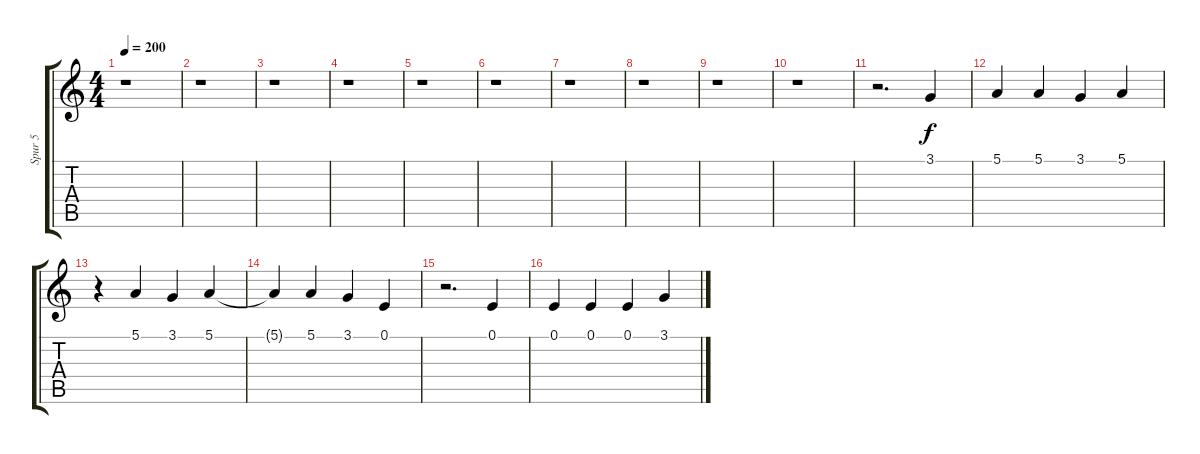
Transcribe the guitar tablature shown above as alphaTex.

\track ("Spur 5" "Spur 5") {instrument pad3polysynth}
\staff {score tabs}
\tuning (E4 B3 G3 D3 A2 E2) {hide}
\ts (4 4)
\tempo 200
\clef g2
\ks c
r.1{dy f} |
r.1 |
r.1 |
r.1 |
r.1 |
r.1 |
r.1 |
r.1 |
r.1 |
r.1 |
r.2{d} 3.1.4 |
5.1.4 5.1.4 3.1.4 5.1.4 |
r.4 5.1.4 3.1.4 5.1.4 |
5.1{t}.4 5.1.4 3.1.4 0.1.4 |
r.2{d} 0.1.4 |
0.1.4 0.1.4 0.1.4 3.1.4
